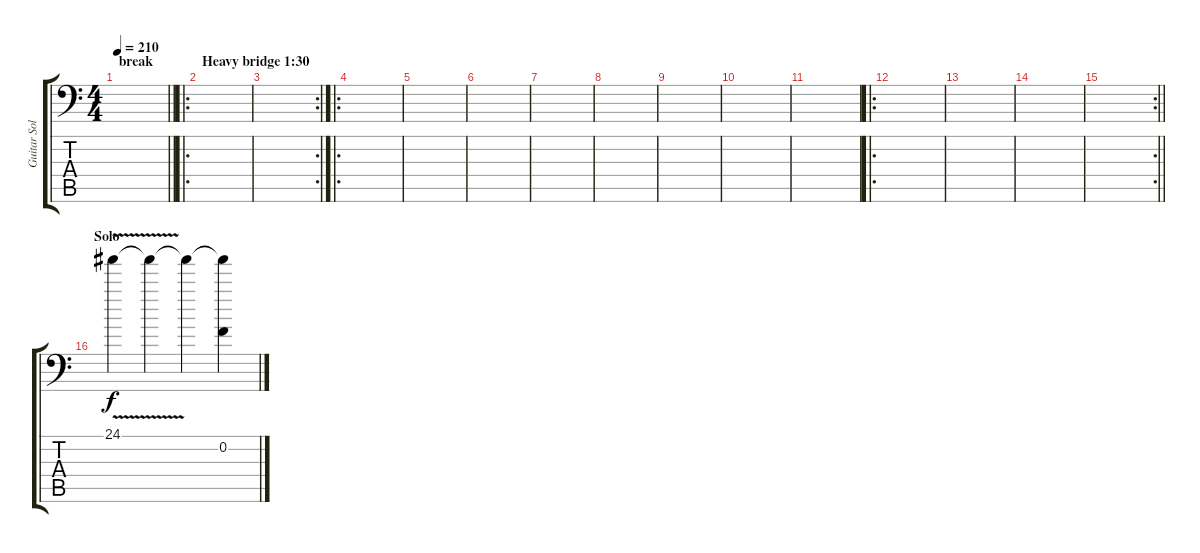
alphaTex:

\track ("Guitar Solo" "Guitar Sol") {instrument distortionguitar}
\staff {score tabs}
\tuning (Bb3 F3 Db3 Ab2 Eb2 Bb1) {hide}
\ts (4 4)
\section ("" "break")
\tempo 210
\clef f4
\barLineRight lightlight
\ks c
|
\ro
\section ("" "Heavy bridge 1:30")
|
\rc 2
|
\ro
|
|
|
|
|
|
|
|
\ro
|
|
|
\rc 2
\barLineRight lightlight
|
\section ("" "Solo")
24.1{v}.4 24.1{t}.4 24.1{t}.4 (24.1{t} 0.2).4
